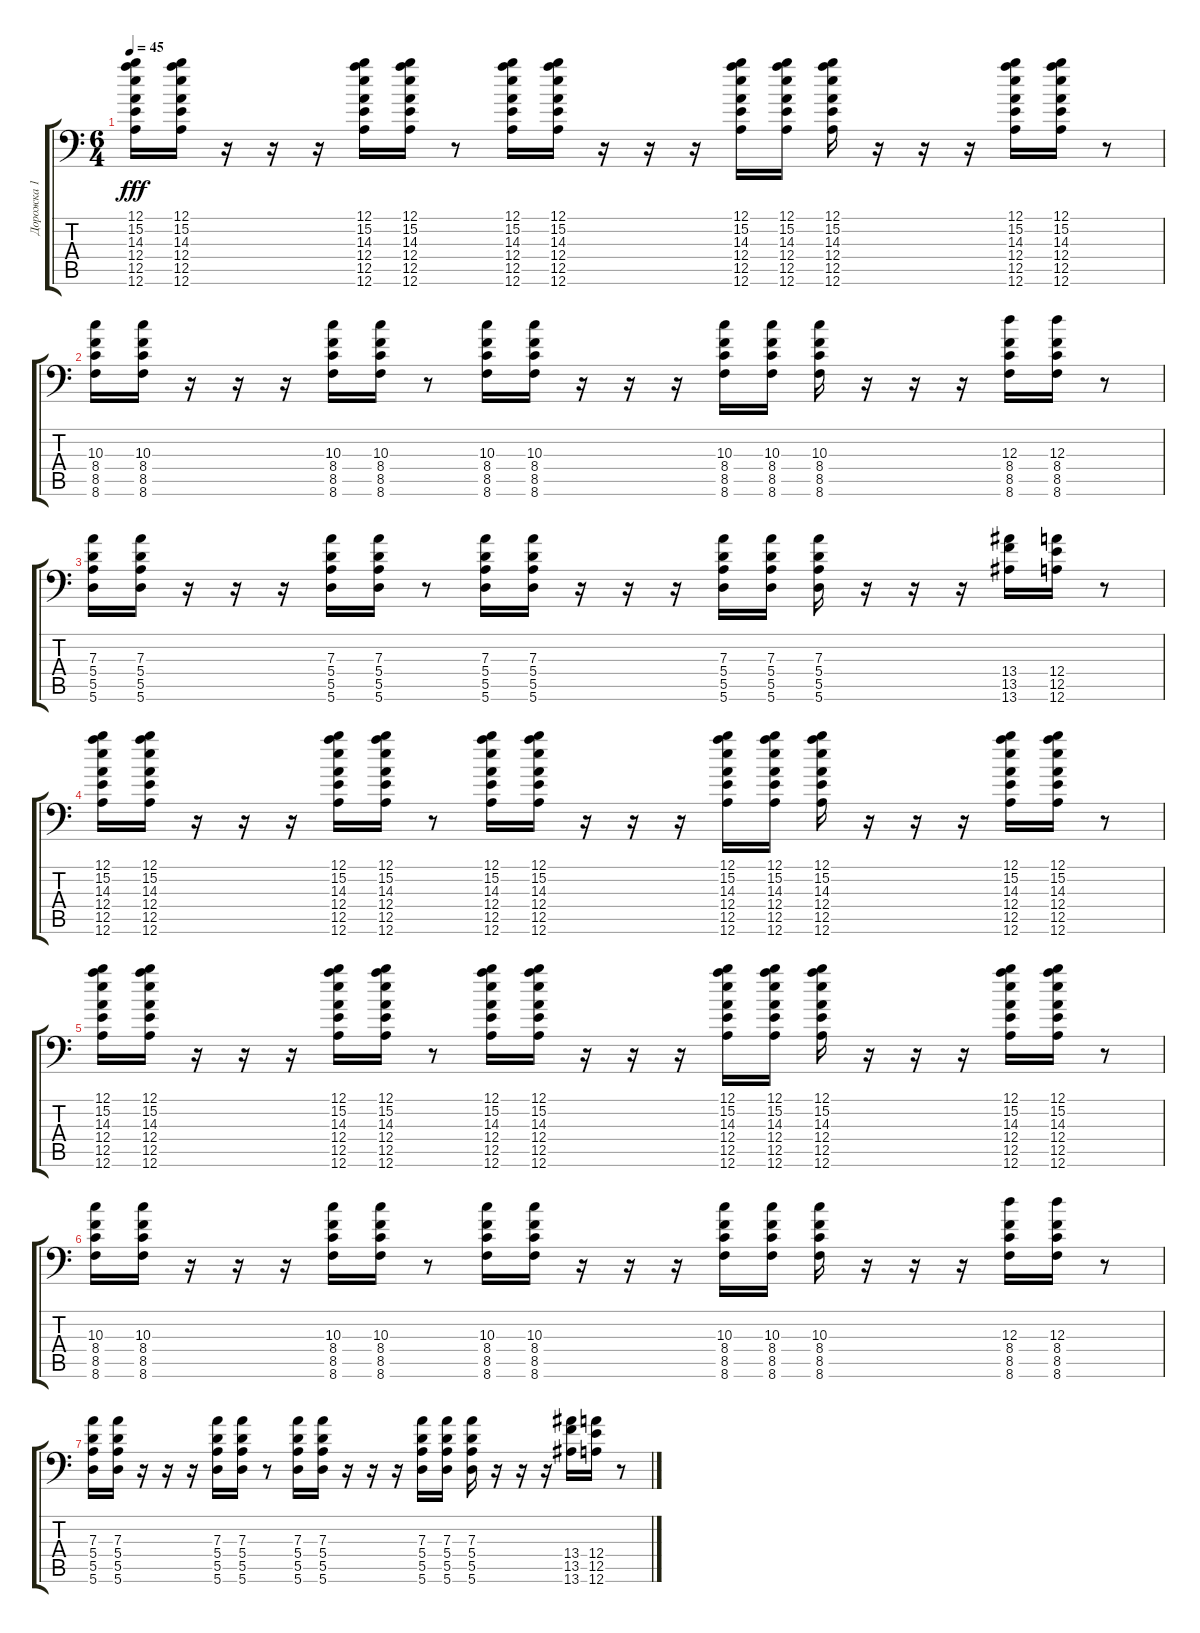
\track ("Дорожка 1" "Дорожка 1") {instrument distortionguitar}
\staff {score tabs}
\tuning (B3 Gb3 D3 A2 E2 A1) {hide}
\ts (6 4)
\tempo 45
\clef f4
\ks c
(12.1 15.2 14.3 12.4 12.5 12.6).16{dy fff} (12.1 15.2 14.3 12.4 12.5 12.6).16 r.16 r.16 r.16 (12.1 15.2 14.3 12.4 12.5 12.6).16 (12.1 15.2 14.3 12.4 12.5 12.6).16 r.8 (12.1 15.2 14.3 12.4 12.5 12.6).16 (12.1 15.2 14.3 12.4 12.5 12.6).16 r.16 r.16 r.16 (12.1 15.2 14.3 12.4 12.5 12.6).16 (12.1 15.2 14.3 12.4 12.5 12.6).16 (12.1 15.2 14.3 12.4 12.5 12.6).16 r.16 r.16 r.16 (12.1 15.2 14.3 12.4 12.5 12.6).16 (12.1 15.2 14.3 12.4 12.5 12.6).16 r.8 |
(10.3 8.4 8.5 8.6).16 (10.3 8.4 8.5 8.6).16 r.16 r.16 r.16 (10.3 8.4 8.5 8.6).16 (10.3 8.4 8.5 8.6).16 r.8 (10.3 8.4 8.5 8.6).16 (10.3 8.4 8.5 8.6).16 r.16 r.16 r.16 (10.3 8.4 8.5 8.6).16 (10.3 8.4 8.5 8.6).16 (10.3 8.4 8.5 8.6).16 r.16 r.16 r.16 (12.3 8.4 8.5 8.6).16 (12.3 8.4 8.5 8.6).16 r.8 |
(7.3 5.4 5.5 5.6).16 (7.3 5.4 5.5 5.6).16 r.16 r.16 r.16 (7.3 5.4 5.5 5.6).16 (7.3 5.4 5.5 5.6).16 r.8 (7.3 5.4 5.5 5.6).16 (7.3 5.4 5.5 5.6).16 r.16 r.16 r.16 (7.3 5.4 5.5 5.6).16 (7.3 5.4 5.5 5.6).16 (7.3 5.4 5.5 5.6).16 r.16 r.16 r.16 (13.4 13.5 13.6).16 (12.4 12.5 12.6).16 r.8 |
(12.1 15.2 14.3 12.4 12.5 12.6).16 (12.1 15.2 14.3 12.4 12.5 12.6).16 r.16 r.16 r.16 (12.1 15.2 14.3 12.4 12.5 12.6).16 (12.1 15.2 14.3 12.4 12.5 12.6).16 r.8 (12.1 15.2 14.3 12.4 12.5 12.6).16 (12.1 15.2 14.3 12.4 12.5 12.6).16 r.16 r.16 r.16 (12.1 15.2 14.3 12.4 12.5 12.6).16 (12.1 15.2 14.3 12.4 12.5 12.6).16 (12.1 15.2 14.3 12.4 12.5 12.6).16 r.16 r.16 r.16 (12.1 15.2 14.3 12.4 12.5 12.6).16 (12.1 15.2 14.3 12.4 12.5 12.6).16 r.8 |
(12.1 15.2 14.3 12.4 12.5 12.6).16 (12.1 15.2 14.3 12.4 12.5 12.6).16 r.16 r.16 r.16 (12.1 15.2 14.3 12.4 12.5 12.6).16 (12.1 15.2 14.3 12.4 12.5 12.6).16 r.8 (12.1 15.2 14.3 12.4 12.5 12.6).16 (12.1 15.2 14.3 12.4 12.5 12.6).16 r.16 r.16 r.16 (12.1 15.2 14.3 12.4 12.5 12.6).16 (12.1 15.2 14.3 12.4 12.5 12.6).16 (12.1 15.2 14.3 12.4 12.5 12.6).16 r.16 r.16 r.16 (12.1 15.2 14.3 12.4 12.5 12.6).16 (12.1 15.2 14.3 12.4 12.5 12.6).16 r.8 |
(10.3 8.4 8.5 8.6).16 (10.3 8.4 8.5 8.6).16 r.16 r.16 r.16 (10.3 8.4 8.5 8.6).16 (10.3 8.4 8.5 8.6).16 r.8 (10.3 8.4 8.5 8.6).16 (10.3 8.4 8.5 8.6).16 r.16 r.16 r.16 (10.3 8.4 8.5 8.6).16 (10.3 8.4 8.5 8.6).16 (10.3 8.4 8.5 8.6).16 r.16 r.16 r.16 (12.3 8.4 8.5 8.6).16 (12.3 8.4 8.5 8.6).16 r.8 |
(7.3 5.4 5.5 5.6).16 (7.3 5.4 5.5 5.6).16 r.16 r.16 r.16 (7.3 5.4 5.5 5.6).16 (7.3 5.4 5.5 5.6).16 r.8 (7.3 5.4 5.5 5.6).16 (7.3 5.4 5.5 5.6).16 r.16 r.16 r.16 (7.3 5.4 5.5 5.6).16 (7.3 5.4 5.5 5.6).16 (7.3 5.4 5.5 5.6).16 r.16 r.16 r.16 (13.4 13.5 13.6).16 (12.4 12.5 12.6).16 r.8
